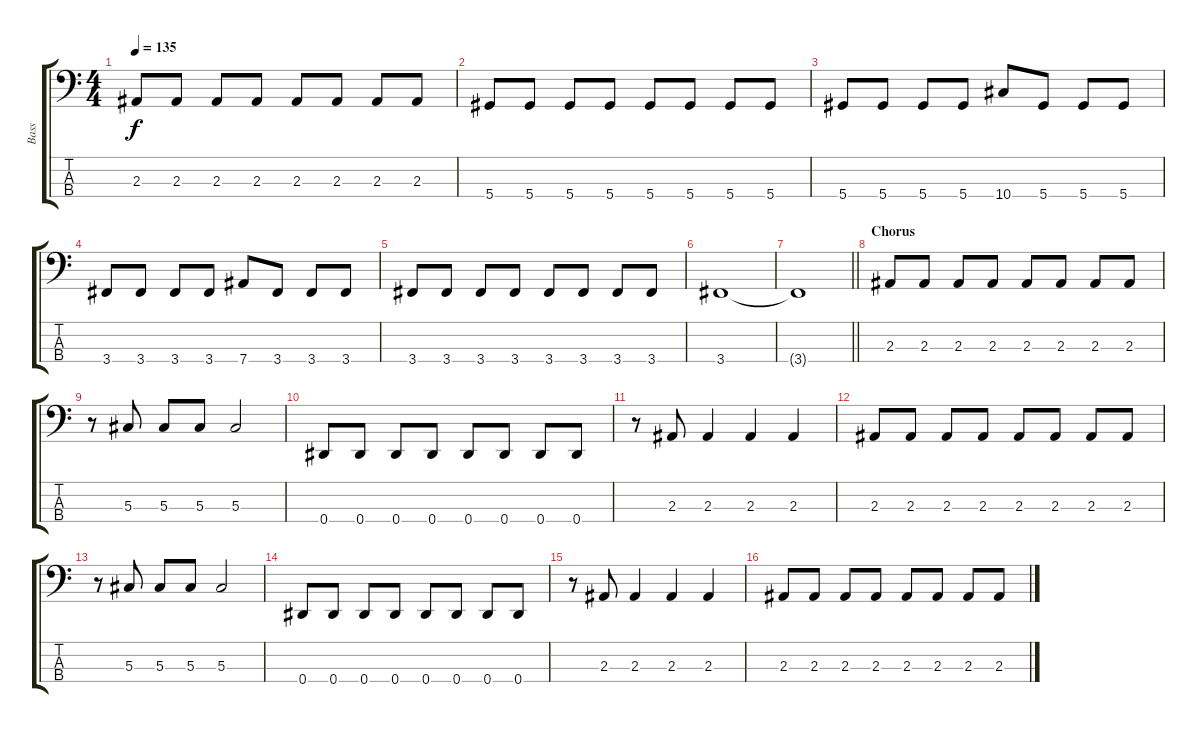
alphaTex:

\track ("Bass" "Bass") {instrument electricbassfinger}
\staff {score tabs}
\tuning (Gb2 Db2 Ab1 Eb1) {hide}
\ts (4 4)
\tempo 135
\clef f4
\ks c
2.3.8{dy f} 2.3.8 2.3.8 2.3.8 2.3.8 2.3.8 2.3.8 2.3.8 |
5.4.8 5.4.8 5.4.8 5.4.8 5.4.8 5.4.8 5.4.8 5.4.8 |
5.4.8 5.4.8 5.4.8 5.4.8 10.4.8 5.4.8 5.4.8 5.4.8 |
3.4.8 3.4.8 3.4.8 3.4.8 7.4.8 3.4.8 3.4.8 3.4.8 |
3.4.8 3.4.8 3.4.8 3.4.8 3.4.8 3.4.8 3.4.8 3.4.8 |
3.4.1 |
\barLineRight lightlight
3.4{t}.1 |
\section ("" "Chorus")
2.3.8 2.3.8 2.3.8 2.3.8 2.3.8 2.3.8 2.3.8 2.3.8 |
r.8 5.3.8 5.3.8 5.3.8 5.3.2 |
0.4.8 0.4.8 0.4.8 0.4.8 0.4.8 0.4.8 0.4.8 0.4.8 |
r.8 2.3.8 2.3.4 2.3.4 2.3.4 |
2.3.8 2.3.8 2.3.8 2.3.8 2.3.8 2.3.8 2.3.8 2.3.8 |
r.8 5.3.8 5.3.8 5.3.8 5.3.2 |
0.4.8 0.4.8 0.4.8 0.4.8 0.4.8 0.4.8 0.4.8 0.4.8 |
r.8 2.3.8 2.3.4 2.3.4 2.3.4 |
2.3.8 2.3.8 2.3.8 2.3.8 2.3.8 2.3.8 2.3.8 2.3.8
